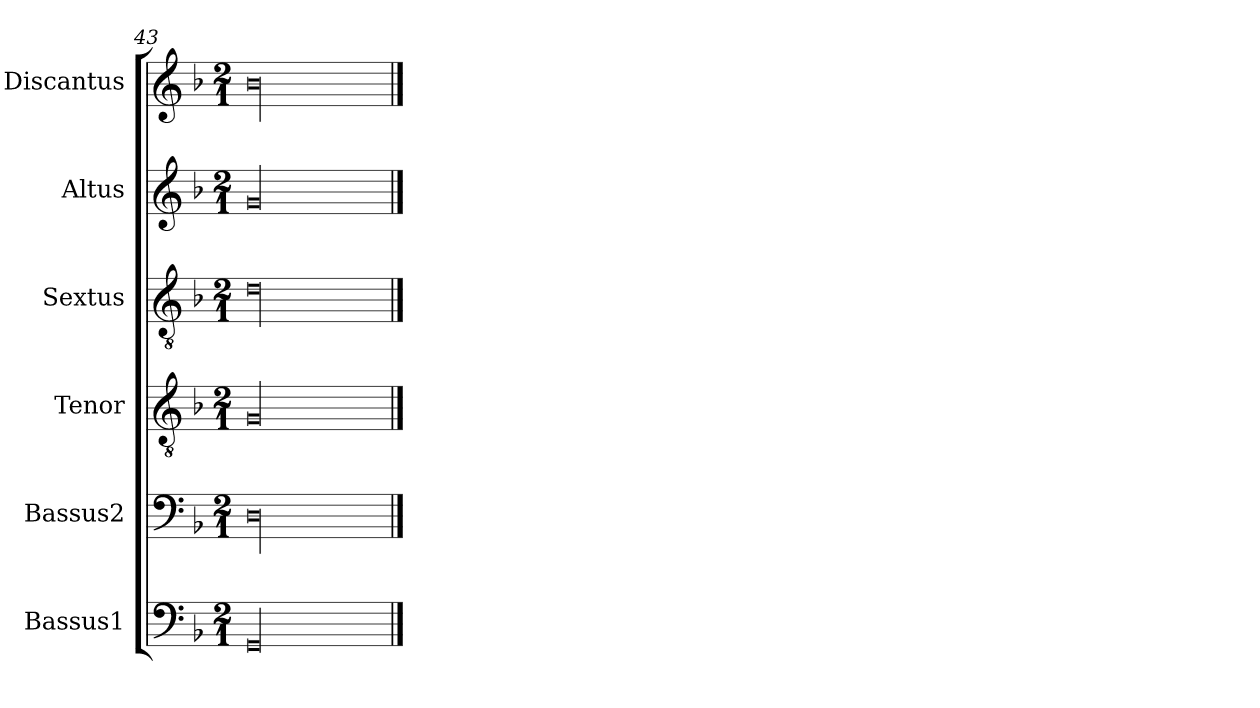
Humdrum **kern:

**kern	**kern	**kern	**kern	**kern	**kern
*part6	*part5	*part4	*part3	*part2	*part1
*staff6	*staff5	*staff4	*staff3	*staff2	*staff1
*I"Bassus1	*I"Bassus2	*I"Tenor	*I"Sextus	*I"Altus	*I"Discantus
*I'B1	*I'B2	*I'T	*I'Sx	*I'A	*I'D
*clefF4	*clefF4	*clefGv2	*clefGv2	*clefG2	*clefG2
*k[b-]	*k[b-]	*k[b-]	*k[b-]	*k[b-]	*k[b-]
*M2/1	*M2/1	*M2/1	*M2/1	*M2/1	*M2/1
=43	=43	=43	=43	=43	=43
!LO:N:vis=00	!LO:N:vis=00	!LO:N:vis=00	!LO:N:vis=00	!LO:N:vis=00	!LO:N:vis=00
0GG	0D	0G	0d	0g	0b-
==	==	==	==	==	==
*-	*-	*-	*-	*-	*-
